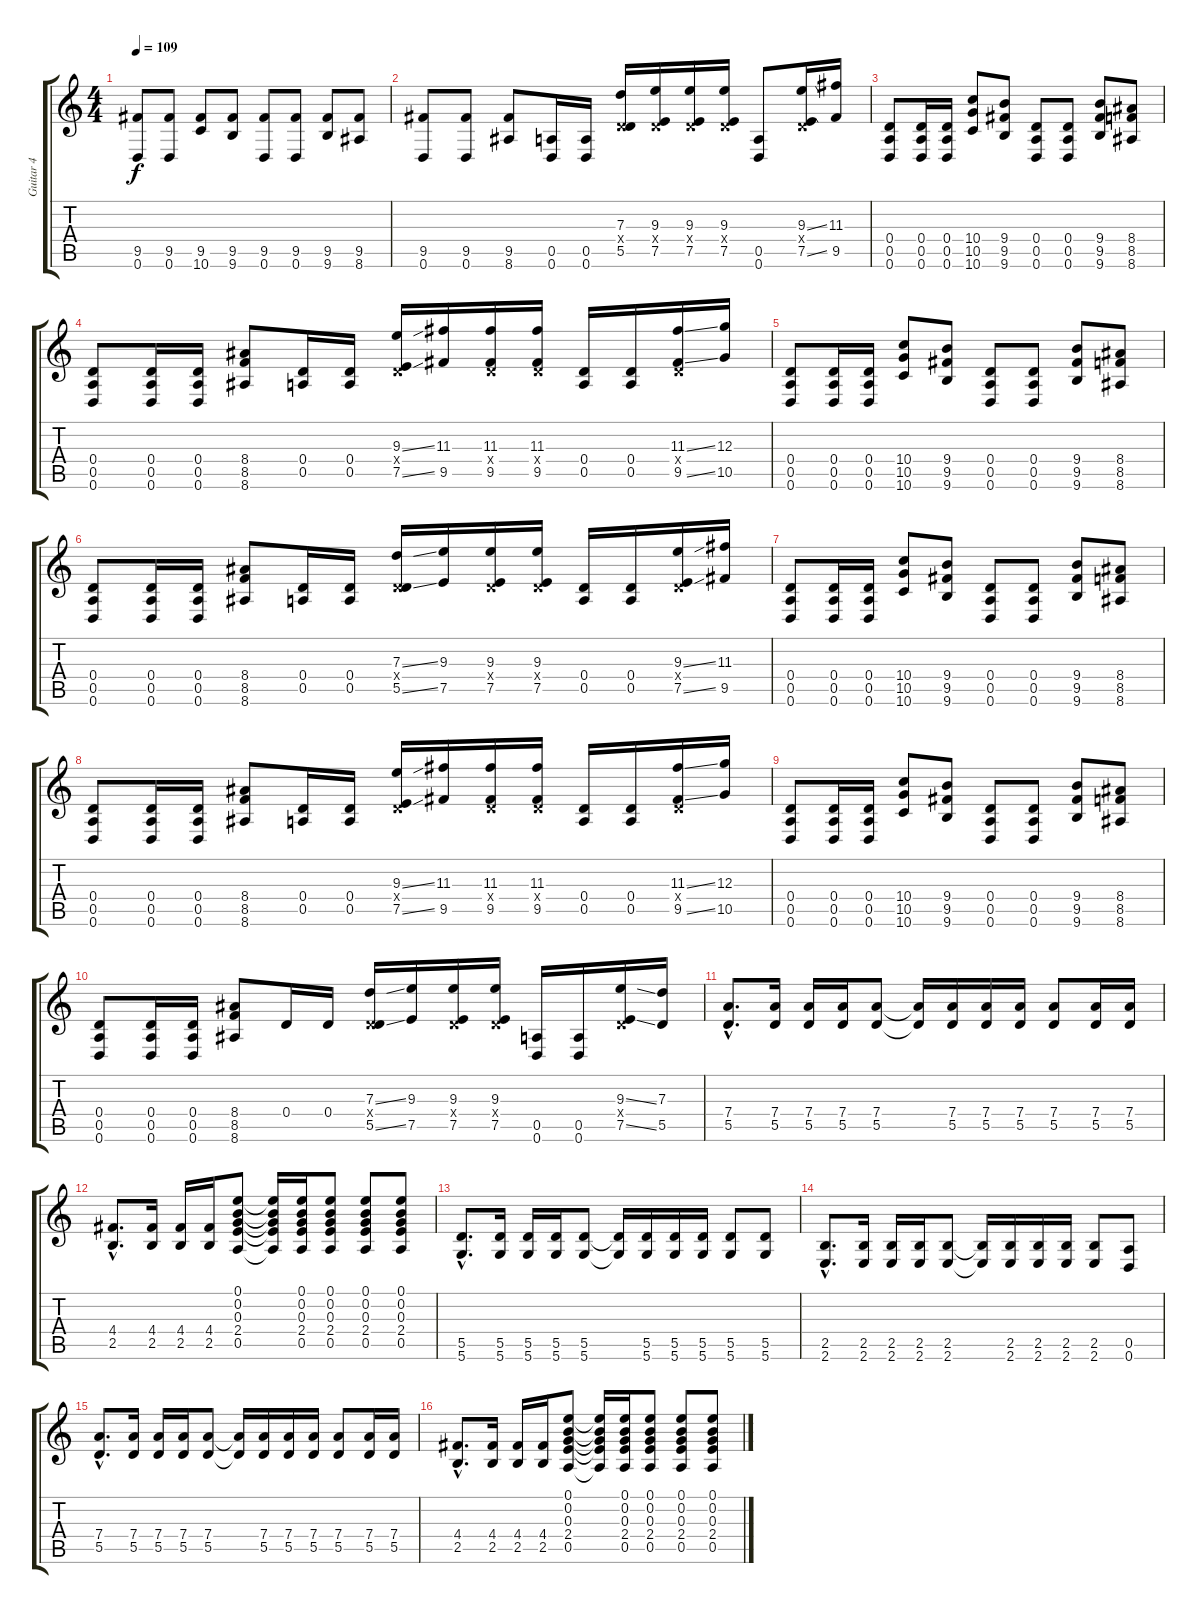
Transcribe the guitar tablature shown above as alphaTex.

\track ("Guitar 4" "Guitar 4") {instrument distortionguitar}
\staff {score tabs}
\tuning (E4 B3 G3 D3 A2 D2) {hide}
\ts (4 4)
\tempo 109
\clef g2
\ks c
(9.5 0.6).8{dy f} (9.5 0.6).8 (9.5 10.6).8 (9.5 9.6).8 (9.5 0.6).8 (9.5 0.6).8 (9.5 9.6).8 (9.5 8.6).8 |
(9.5 0.6).8 (9.5 0.6).8 (9.5 8.6).8 (0.5 0.6).16 (0.5 0.6).16 (7.3 0.4{x} 5.5).16 (9.3 0.4{x} 7.5).16 (9.3 0.4{x} 7.5).16 (9.3 0.4{x} 7.5).16 (0.5 0.6).8 (9.3{ss} 0.4{x} 7.5{ss}).16 (11.3 9.5).16 |
(0.4 0.5 0.6).8 (0.4 0.5 0.6).16 (0.4 0.5 0.6).16 (10.4 10.5 10.6).8 (9.4 9.5 9.6).8 (0.4 0.5 0.6).8 (0.4 0.5 0.6).8 (9.4 9.5 9.6).8 (8.4 8.5 8.6).8 |
(0.4 0.5 0.6).8 (0.4 0.5 0.6).16 (0.4 0.5 0.6).16 (8.4 8.5 8.6).8 (0.4 0.5).16 (0.4 0.5).16 (9.3{ss} 0.4{x} 7.5{ss}).16 (11.3 9.5).16 (11.3 0.4{x} 9.5).16 (11.3 0.4{x} 9.5).16 (0.4 0.5).16 (0.4 0.5).16 (11.3{ss} 0.4{x} 9.5{ss}).16 (12.3 10.5).16 |
(0.4 0.5 0.6).8 (0.4 0.5 0.6).16 (0.4 0.5 0.6).16 (10.4 10.5 10.6).8 (9.4 9.5 9.6).8 (0.4 0.5 0.6).8 (0.4 0.5 0.6).8 (9.4 9.5 9.6).8 (8.4 8.5 8.6).8 |
(0.4 0.5 0.6).8 (0.4 0.5 0.6).16 (0.4 0.5 0.6).16 (8.4 8.5 8.6).8 (0.4 0.5).16 (0.4 0.5).16 (7.3{ss} 0.4{x} 5.5{ss}).16 (9.3 7.5).16 (9.3 0.4{x} 7.5).16 (9.3 0.4{x} 7.5).16 (0.4 0.5).16 (0.4 0.5).16 (9.3{ss} 0.4{x} 7.5{ss}).16 (11.3 9.5).16 |
(0.4 0.5 0.6).8 (0.4 0.5 0.6).16 (0.4 0.5 0.6).16 (10.4 10.5 10.6).8 (9.4 9.5 9.6).8 (0.4 0.5 0.6).8 (0.4 0.5 0.6).8 (9.4 9.5 9.6).8 (8.4 8.5 8.6).8 |
(0.4 0.5 0.6).8 (0.4 0.5 0.6).16 (0.4 0.5 0.6).16 (8.4 8.5 8.6).8 (0.4 0.5).16 (0.4 0.5).16 (9.3{ss} 0.4{x} 7.5{ss}).16 (11.3 9.5).16 (11.3 0.4{x} 9.5).16 (11.3 0.4{x} 9.5).16 (0.4 0.5).16 (0.4 0.5).16 (11.3{ss} 0.4{x} 9.5{ss}).16 (12.3 10.5).16 |
(0.4 0.5 0.6).8 (0.4 0.5 0.6).16 (0.4 0.5 0.6).16 (10.4 10.5 10.6).8 (9.4 9.5 9.6).8 (0.4 0.5 0.6).8 (0.4 0.5 0.6).8 (9.4 9.5 9.6).8 (8.4 8.5 8.6).8 |
(0.4 0.5 0.6).8 (0.4 0.5 0.6).16 (0.4 0.5 0.6).16 (8.4 8.5 8.6).8 0.4.16 0.4.16 (7.3{ss} 0.4{x} 5.5{ss}).16 (9.3 7.5).16 (9.3 0.4{x} 7.5).16 (9.3 0.4{x} 7.5).16 (0.5 0.6).16 (0.5 0.6).16 (9.3{ss} 0.4{x} 7.5{ss}).16 (7.3 5.5).16 |
(7.4{hac} 5.5{hac}).8{d} (7.4 5.5).16 (7.4 5.5).16 (7.4 5.5).16 (7.4 5.5).8 (7.4{t} 5.5{t}).16 (7.4 5.5).16 (7.4 5.5).16 (7.4 5.5).16 (7.4 5.5).8 (7.4 5.5).16 (7.4 5.5).16 |
(4.4{hac} 2.5{hac}).8{d} (4.4 2.5).16 (4.4 2.5).16 (4.4 2.5).16 (0.1 0.2 0.3 2.4 0.5).8 (0.1{t} 0.2{t} 0.3{t} 2.4{t} 0.5{t}).16 (0.1 0.2 0.3 2.4 0.5).16 (0.1 0.2 0.3 2.4 0.5).8 (0.1 0.2 0.3 2.4 0.5).8 (0.1 0.2 0.3 2.4 0.5).8 |
(5.5{hac} 5.6{hac}).8{d} (5.5 5.6).16 (5.5 5.6).16 (5.5 5.6).16 (5.5 5.6).8 (5.5{t} 5.6{t}).16 (5.5 5.6).16 (5.5 5.6).16 (5.5 5.6).16 (5.5 5.6).8 (5.5 5.6).8 |
(2.5{hac} 2.6{hac}).8{d} (2.5 2.6).16 (2.5 2.6).16 (2.5 2.6).16 (2.5 2.6).8 (2.5{t} 2.6{t}).16 (2.5 2.6).16 (2.5 2.6).16 (2.5 2.6).16 (2.5 2.6).8 (0.5 0.6).8 |
(7.4{hac} 5.5{hac}).8{d} (7.4 5.5).16 (7.4 5.5).16 (7.4 5.5).16 (7.4 5.5).8 (7.4{t} 5.5{t}).16 (7.4 5.5).16 (7.4 5.5).16 (7.4 5.5).16 (7.4 5.5).8 (7.4 5.5).16 (7.4 5.5).16 |
(4.4{hac} 2.5{hac}).8{d} (4.4 2.5).16 (4.4 2.5).16 (4.4 2.5).16 (0.1 0.2 0.3 2.4 0.5).8 (0.1{t} 0.2{t} 0.3{t} 2.4{t} 0.5{t}).16 (0.1 0.2 0.3 2.4 0.5).16 (0.1 0.2 0.3 2.4 0.5).8 (0.1 0.2 0.3 2.4 0.5).8 (0.1 0.2 0.3 2.4 0.5).8
